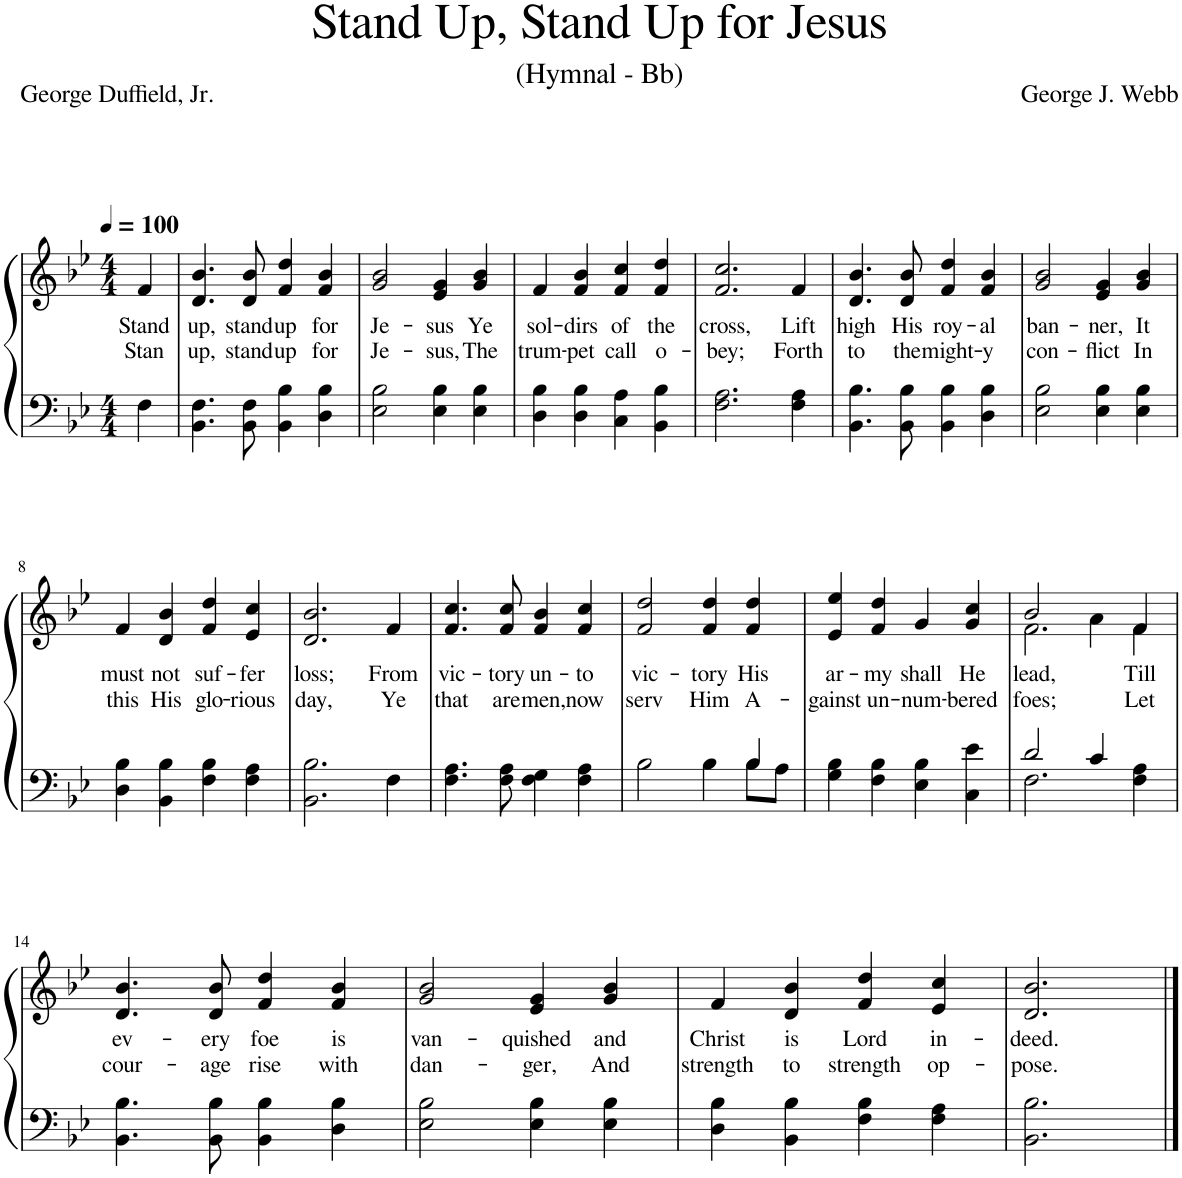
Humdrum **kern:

**kern	**kern	**text	**text
*part1	*part1	*part1	*part1
*staff2	*staff1	*staff1	*staff1
*I"Piano	*	*	*
*I'Pno.	*	*	*
*clefF4	*clefG2	*	*
*k[b-e-]	*k[b-e-]	*	*
*M4/4	*M4/4	*	*
*MM100	*MM100	*	*
=1	=1	=1	=1
!	!	!LO:LY:b	!LO:LY:b
4F\	4f/	Stand	Stan
=2	=2	=2	=2
!	!	!LO:LY:b	!LO:LY:b
4.BB-\ 4.F\	4.d/ 4.b-/	up,	up,
!	!	!LO:LY:b	!LO:LY:b
8BB-\ 8F\	8d/ 8b-/	stand	stand
!	!	!LO:LY:b	!LO:LY:b
4BB-\ 4B-\	4f/ 4dd/	up	up
!	!	!LO:LY:b	!LO:LY:b
4D\ 4B-\	4f/ 4b-/	for	for
=3	=3	=3	=3
!	!	!LO:LY:b	!LO:LY:b
2E-\ 2B-\	2g/ 2b-/	Je-	Je-
!	!	!LO:LY:b	!LO:LY:b
4E-\ 4B-\	4e-/ 4g/	-sus	-sus,
!	!	!LO:LY:b	!LO:LY:b
4E-\ 4B-\	4g/ 4b-/	Ye	The
=4	=4	=4	=4
!	!	!LO:LY:b	!LO:LY:b
4D\ 4B-\	4f/	sol-	trum-
!	!	!LO:LY:b	!LO:LY:b
4D\ 4B-\	4f/ 4b-/	-dirs	-pet
!	!	!LO:LY:b	!LO:LY:b
4C\ 4A\	4f/ 4cc/	of	call
!	!	!LO:LY:b	!LO:LY:b
4BB-\ 4B-\	4f/ 4dd/	the	o-
=5	=5	=5	=5
!	!	!LO:LY:b	!LO:LY:b
2.F\ 2.A\	2.f/ 2.cc/	cross,	-bey;
!	!	!LO:LY:b	!LO:LY:b
4F\ 4A\	4f/	Lift	Forth
=6	=6	=6	=6
!	!	!LO:LY:b	!LO:LY:b
4.BB-\ 4.B-\	4.d/ 4.b-/	high	to
!	!	!LO:LY:b	!LO:LY:b
8BB-\ 8B-\	8d/ 8b-/	His	the
!	!	!LO:LY:b	!LO:LY:b
4BB-\ 4B-\	4f/ 4dd/	roy-	might-
!	!	!LO:LY:b	!LO:LY:b
4D\ 4B-\	4f/ 4b-/	-al	-y
=7	=7	=7	=7
!	!	!LO:LY:b	!LO:LY:b
2E-\ 2B-\	2g/ 2b-/	ban-	con-
!	!	!LO:LY:b	!LO:LY:b
4E-\ 4B-\	4e-/ 4g/	-ner,	-flict
!	!	!LO:LY:b	!LO:LY:b
4E-\ 4B-\	4g/ 4b-/	It	In
!!LO:LB:g=z
=8	=8	=8	=8
!	!	!LO:LY:b	!LO:LY:b
4D\ 4B-\	4f/	must	this
!	!	!LO:LY:b	!LO:LY:b
4BB-\ 4B-\	4d/ 4b-/	not	His
!	!	!LO:LY:b	!LO:LY:b
4F\ 4B-\	4f/ 4dd/	suf-	glo-
!	!	!LO:LY:b	!LO:LY:b
4F\ 4A\	4e-/ 4cc/	-fer	-rious
=9	=9	=9	=9
!	!	!LO:LY:b	!LO:LY:b
2.BB-\ 2.B-\	2.d/ 2.b-/	loss;	day,
!	!	!LO:LY:b	!LO:LY:b
4F\	4f/	From	Ye
=10	=10	=10	=10
!	!	!LO:LY:b	!LO:LY:b
4.F\ 4.A\	4.f/ 4.cc/	vic-	that
!	!	!LO:LY:b	!LO:LY:b
8F\ 8A\	8f/ 8cc/	-tory	are
!	!	!LO:LY:b	!LO:LY:b
4F\ 4G\	4f/ 4b-/	un-	men,
!	!	!LO:LY:b	!LO:LY:b
4F\ 4A\	4f/ 4cc/	-to	now
=11	=11	=11	=11
*^	*	*	*
!	!	!	!LO:LY:b	!LO:LY:b
2B-\	2.ryy	2f/ 2dd/	vic-	serv
!	!	!	!LO:LY:b	!LO:LY:b
4B-\	.	4f/ 4dd/	-tory	Him
!	!	!	!LO:LY:b	!LO:LY:b
4B-/	8B-\L	4f/ 4dd/	His	A-
.	8A\J	.	.	.
=12	=12	=12	=12	=12
!	!	!	!LO:LY:b	!LO:LY:b
*v	*v	*	*	*
4G\ 4B-\	4e-/ 4ee-/	ar-	-gainst
!	!	!LO:LY:b	!LO:LY:b
4F\ 4B-\	4f/ 4dd/	-my	un-
!	!	!LO:LY:b	!LO:LY:b
4E-\ 4B-\	4g/	shall	-num-
!	!	!LO:LY:b	!LO:LY:b
4C\ 4e-\	4g/ 4cc/	He	-bered
=13	=13	=13	=13
*^	*	*	*
!	!	!	!LO:LY:b	!LO:LY:b
*	*	*^	*	*
2.F\	2d/	2.f\	2b-/	lead,	foes;
.	4c/	.	4a\	.	.
!	!	!	!	!LO:LY:b	!LO:LY:b
4F\ 4A\	4ryy	4f/	4f\	Till	Let
!!LO:LB:g=z
=14	=14	=14	=14	=14	=14
!	!	!	!	!LO:LY:b	!LO:LY:b
*v	*v	*	*	*	*
*	*v	*v	*	*
4.BB-\ 4.B-\	4.d/ 4.b-/	ev-	cour-
!	!	!LO:LY:b	!LO:LY:b
8BB-\ 8B-\	8d/ 8b-/	-ery	-age
!	!	!LO:LY:b	!LO:LY:b
4BB-\ 4B-\	4f/ 4dd/	foe	rise
!	!	!LO:LY:b	!LO:LY:b
4D\ 4B-\	4f/ 4b-/	is	with
=15	=15	=15	=15
!	!	!LO:LY:b	!LO:LY:b
2E-\ 2B-\	2g/ 2b-/	van-	dan-
!	!	!LO:LY:b	!LO:LY:b
4E-\ 4B-\	4e-/ 4g/	-quished	-ger,
!	!	!LO:LY:b	!LO:LY:b
4E-\ 4B-\	4g/ 4b-/	and	And
=16	=16	=16	=16
!	!	!LO:LY:b	!LO:LY:b
4D\ 4B-\	4f/	Christ	strength
!	!	!LO:LY:b	!LO:LY:b
4BB-\ 4B-\	4d/ 4b-/	is	to
!	!	!LO:LY:b	!LO:LY:b
4F\ 4B-\	4f/ 4dd/	Lord	strength
!	!	!LO:LY:b	!LO:LY:b
4F\ 4A\	4e-/ 4cc/	in-	op-
=17	=17	=17	=17
!	!	!LO:LY:b	!LO:LY:b
2.BB-\ 2.B-\	2.d/ 2.b-/	-deed.	-pose.
==	==	==	==
*-	*-	*-	*-
